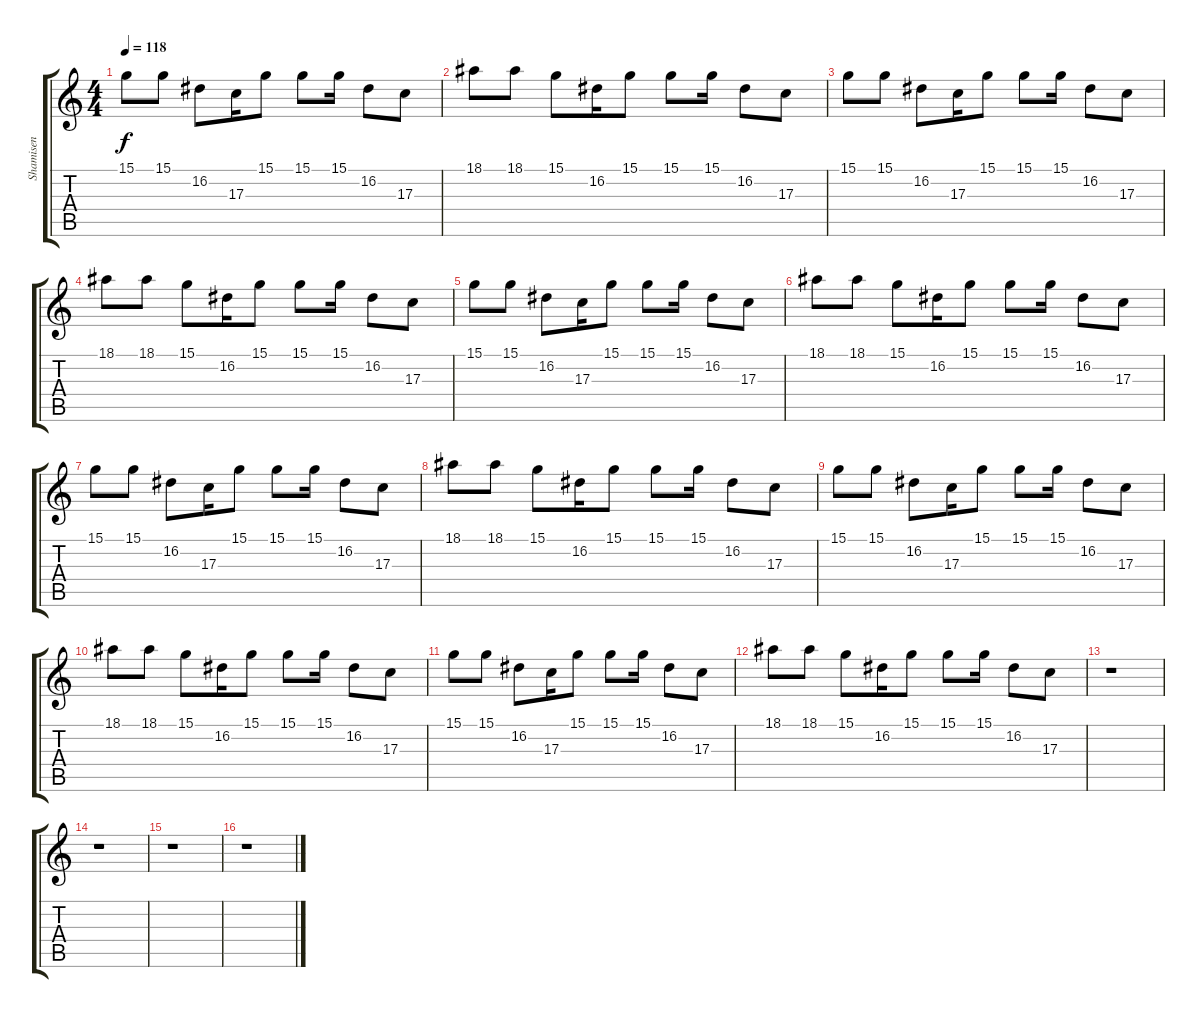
\track ("Shamisen" "Shamisen") {instrument shamisen}
\staff {score tabs}
\tuning (E4 B3 G3 D3 A2 E2) {hide}
\ts (4 4)
\tempo 118
\clef g2
\ks c
15.1.8{dy f} 15.1.8 16.2.8 17.3.16 15.1.8 15.1.8 15.1.16 16.2.8 17.3.8 |
18.1.8 18.1.8 15.1.8 16.2.16 15.1.8 15.1.8 15.1.16 16.2.8 17.3.8 |
15.1.8 15.1.8 16.2.8 17.3.16 15.1.8 15.1.8 15.1.16 16.2.8 17.3.8 |
18.1.8 18.1.8 15.1.8 16.2.16 15.1.8 15.1.8 15.1.16 16.2.8 17.3.8 |
15.1.8 15.1.8 16.2.8 17.3.16 15.1.8 15.1.8 15.1.16 16.2.8 17.3.8 |
18.1.8 18.1.8 15.1.8 16.2.16 15.1.8 15.1.8 15.1.16 16.2.8 17.3.8 |
15.1.8 15.1.8 16.2.8 17.3.16 15.1.8 15.1.8 15.1.16 16.2.8 17.3.8 |
18.1.8 18.1.8 15.1.8 16.2.16 15.1.8 15.1.8 15.1.16 16.2.8 17.3.8 |
15.1.8 15.1.8 16.2.8 17.3.16 15.1.8 15.1.8 15.1.16 16.2.8 17.3.8 |
18.1.8 18.1.8 15.1.8 16.2.16 15.1.8 15.1.8 15.1.16 16.2.8 17.3.8 |
15.1.8 15.1.8 16.2.8 17.3.16 15.1.8 15.1.8 15.1.16 16.2.8 17.3.8 |
18.1.8 18.1.8 15.1.8 16.2.16 15.1.8 15.1.8 15.1.16 16.2.8 17.3.8 |
r.1 |
r.1 |
r.1 |
r.1
